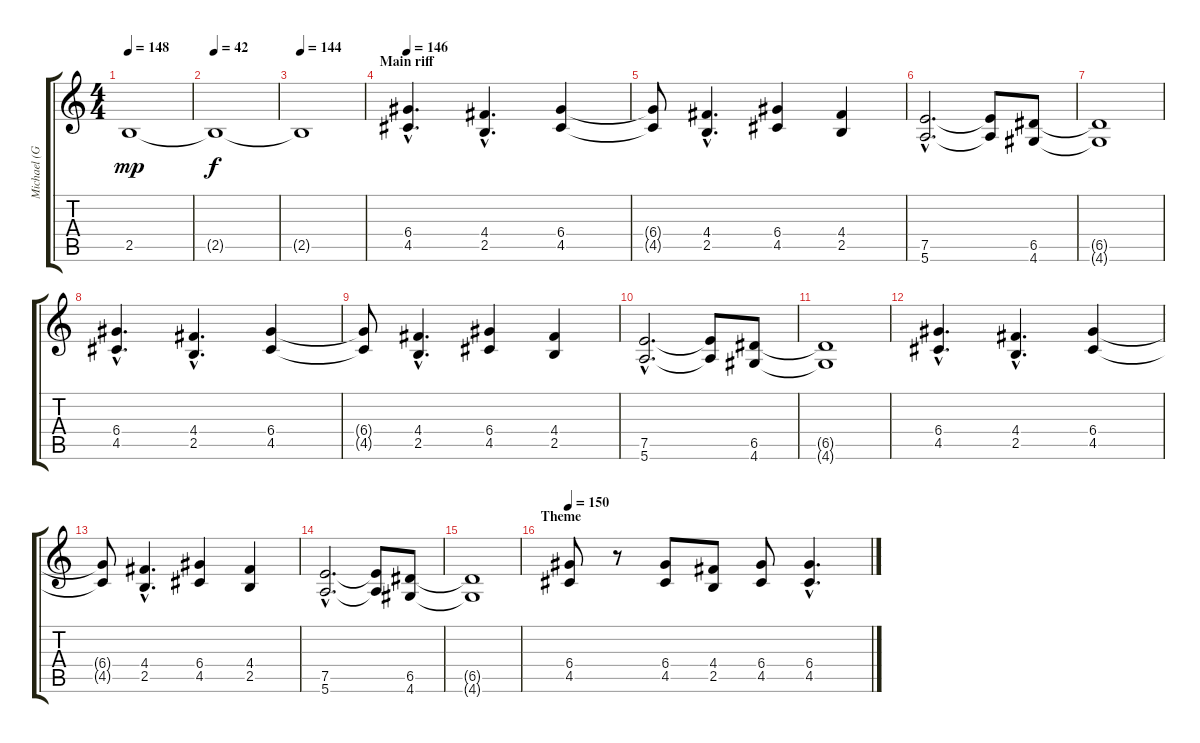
\track ("Michael (Guitar)" "Michael (G") {instrument distortionguitar}
\staff {score tabs}
\tuning (E4 B3 G3 D3 A2 E2) {hide}
\ts (4 4)
\tempo 148
\clef g2
\ks c
2.5.1{dy mp} |
\tempo 42
2.5{t}.1{dy f volume 0} |
\tempo 144
2.5{t}.1 |
\section ("" "Main riff")
\tempo 146
(6.4{hac} 4.5{hac}).4{d volume 13 balance 9 instrument distortionguitar} (4.4{hac} 2.5{hac}).4{d} (6.4 4.5).4 |
(6.4{t} 4.5{t}).8 (4.4{hac} 2.5{hac}).4{d} (6.4 4.5).4 (4.4 2.5).4 |
(7.5{hac} 5.6{hac}).2{d} (7.5{t} 5.6{t}).8 (6.5 4.6).8 |
(6.5{t} 4.6{t}).1 |
(6.4{hac} 4.5{hac}).4{d} (4.4{hac} 2.5{hac}).4{d} (6.4 4.5).4 |
(6.4{t} 4.5{t}).8 (4.4{hac} 2.5{hac}).4{d} (6.4 4.5).4 (4.4 2.5).4 |
(7.5{hac} 5.6{hac}).2{d} (7.5{t} 5.6{t}).8 (6.5 4.6).8 |
(6.5{t} 4.6{t}).1 |
(6.4{hac} 4.5{hac}).4{d} (4.4{hac} 2.5{hac}).4{d} (6.4 4.5).4 |
(6.4{t} 4.5{t}).8 (4.4{hac} 2.5{hac}).4{d} (6.4 4.5).4 (4.4 2.5).4 |
(7.5{hac} 5.6{hac}).2{d} (7.5{t} 5.6{t}).8 (6.5 4.6).8 |
(6.5{t} 4.6{t}).1 |
\section ("" "Theme")
\tempo 150
(6.4 4.5).8{balance 6} r.8 (6.4 4.5).8 (4.4 2.5).8 (6.4 4.5).8 (6.4{hac} 4.5{hac}).4{d}
